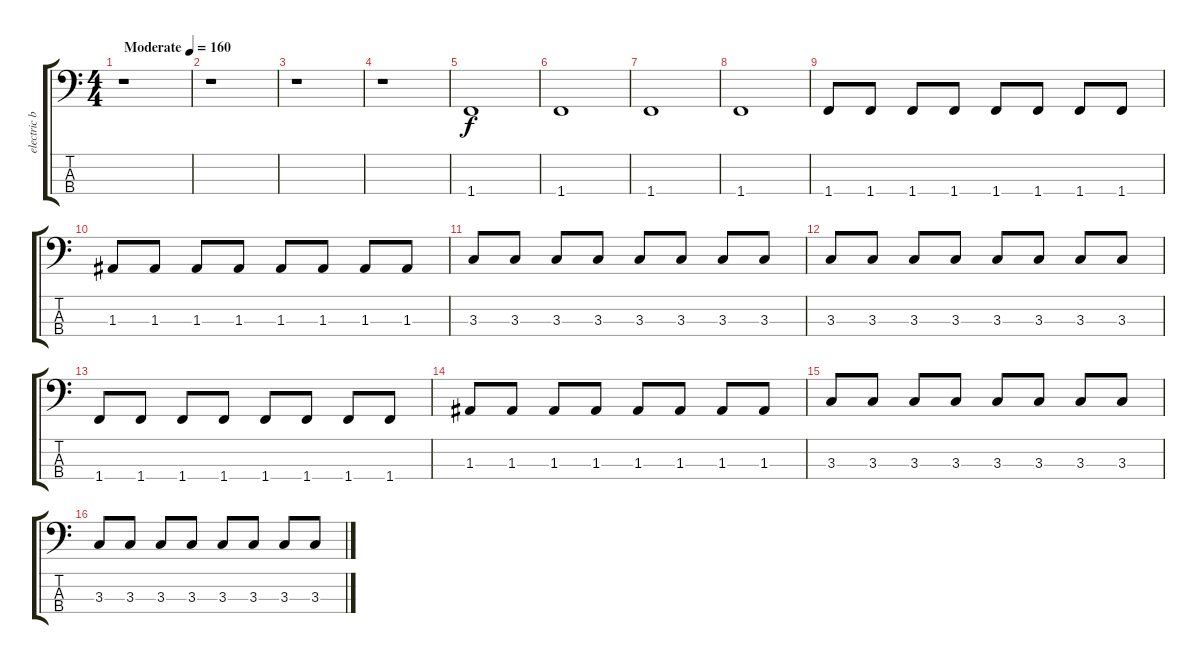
\track ("electric bass" "electric b") {instrument electricbasspick}
\staff {score tabs}
\tuning (G2 D2 A1 E1) {hide}
\ts (4 4)
\tempo (160 "Moderate")
\clef f4
\ks c
r.1{dy f instrument electricbasspick} |
r.1 |
r.1 |
r.1 |
1.4.1 |
1.4.1 |
1.4.1 |
1.4.1 |
1.4.8 1.4.8 1.4.8 1.4.8 1.4.8 1.4.8 1.4.8 1.4.8 |
1.3.8 1.3.8 1.3.8 1.3.8 1.3.8 1.3.8 1.3.8 1.3.8 |
3.3.8 3.3.8 3.3.8 3.3.8 3.3.8 3.3.8 3.3.8 3.3.8 |
3.3.8 3.3.8 3.3.8 3.3.8 3.3.8 3.3.8 3.3.8 3.3.8 |
1.4.8 1.4.8 1.4.8 1.4.8 1.4.8 1.4.8 1.4.8 1.4.8 |
1.3.8 1.3.8 1.3.8 1.3.8 1.3.8 1.3.8 1.3.8 1.3.8 |
3.3.8 3.3.8 3.3.8 3.3.8 3.3.8 3.3.8 3.3.8 3.3.8 |
3.3.8 3.3.8 3.3.8 3.3.8 3.3.8 3.3.8 3.3.8 3.3.8
